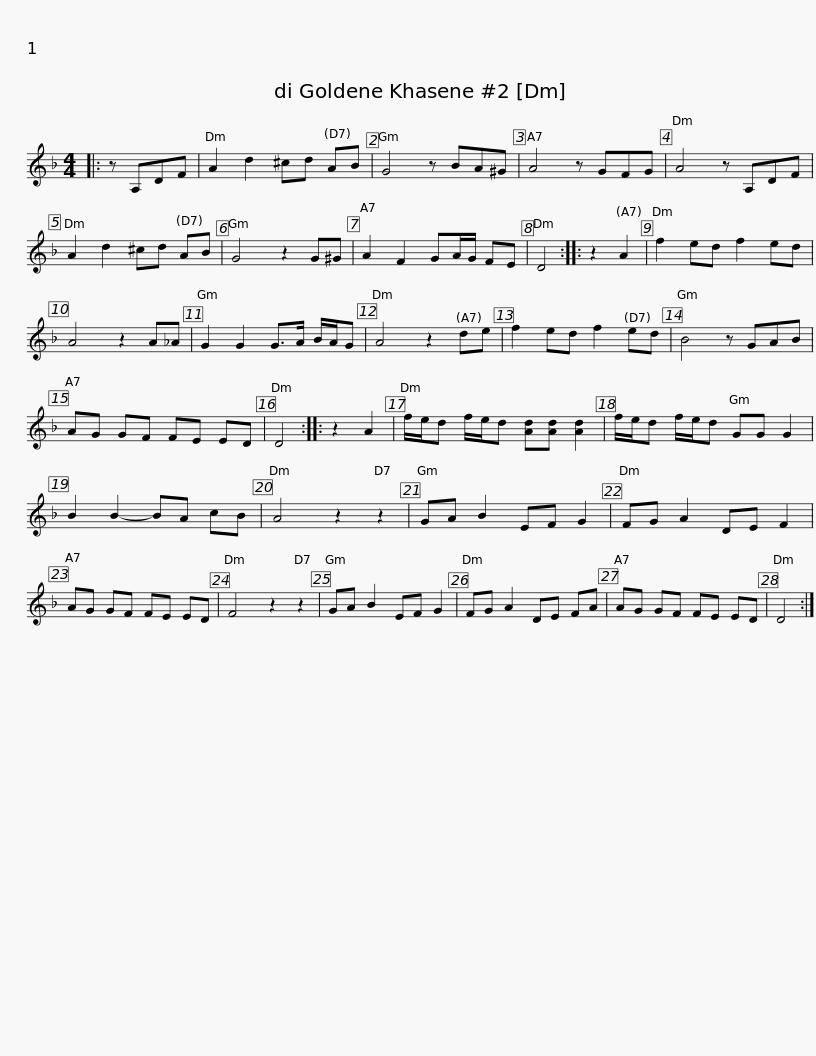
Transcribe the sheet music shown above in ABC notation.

X:1
L:1/8
M:4/4
I:linebreak $
K:Dmin
V:1 treble
V:1
|: z A,DF | A2 d2 ^cd AB | G4 z BA^G | A4 z GFG | A4 z A,DF | %5
 A2 d2 ^cd AB | G4 z2 G^G |$ A2 F2 GA/G/ FE | D4 :: z2 A2 | %10
 f2 ed f2 ed | A4 z2 A_A | G2 G2 G>A B/A/G | A4 z2 de | f2 ed f2 ed |$ %15
 B4 z GAB | AG GF FE ED | D4 :: z2 A2 | f/e/d f/e/d [Ad][Ad] [Ad]2 | %20
 f/e/d f/e/d GG G2 | B2 B2- BA cB |$ A4 z2 z2 | GA B2 EF G2 | FG A2 DE F2 | %25
 AG GF FE ED | F4 z2 z2 | GA B2 EF G2 | FG A2 DE FA |$ AG GF FE ED | %30
 D4 :| %31
